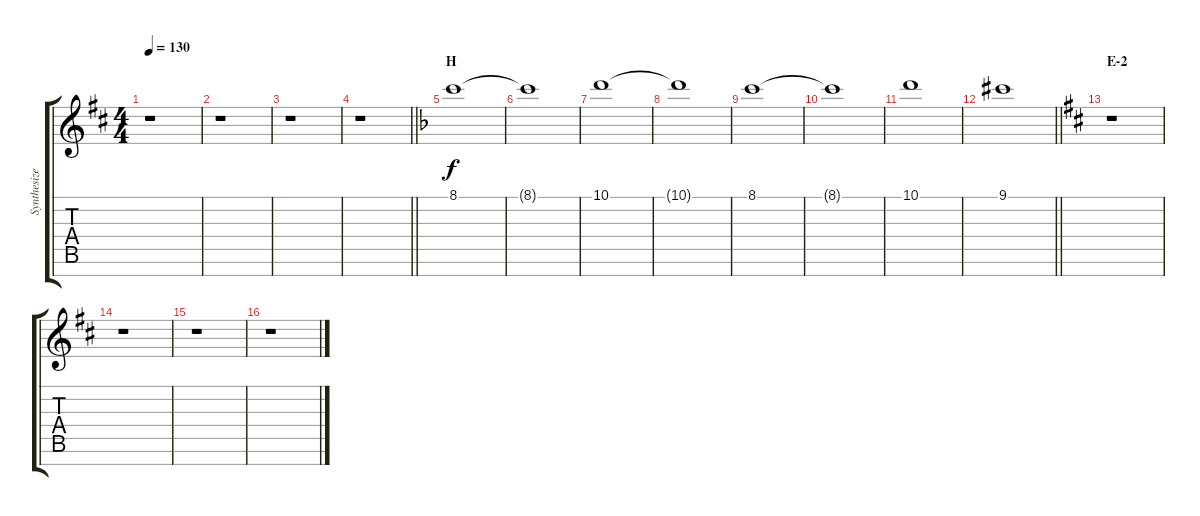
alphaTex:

\track ("Synthesizer" "Synthesize") {instrument pad2warm}
\staff {score tabs}
\tuning (E5 B4 G4 D4 A3 E3 B2) {hide}
\ts (4 4)
\tempo 130
\clef g2
\ks d
r.1{dy f} |
r.1 |
r.1 |
\barLineRight lightlight
r.1 |
\section ("" "H")
\ks f
8.1.1 |
8.1{t}.1 |
10.1.1 |
10.1{t}.1 |
8.1.1 |
8.1{t}.1 |
10.1.1 |
\barLineRight lightlight
9.1{acc #}.1 |
\section ("" "E-2")
\ks d
r.1 |
r.1 |
r.1 |
r.1
